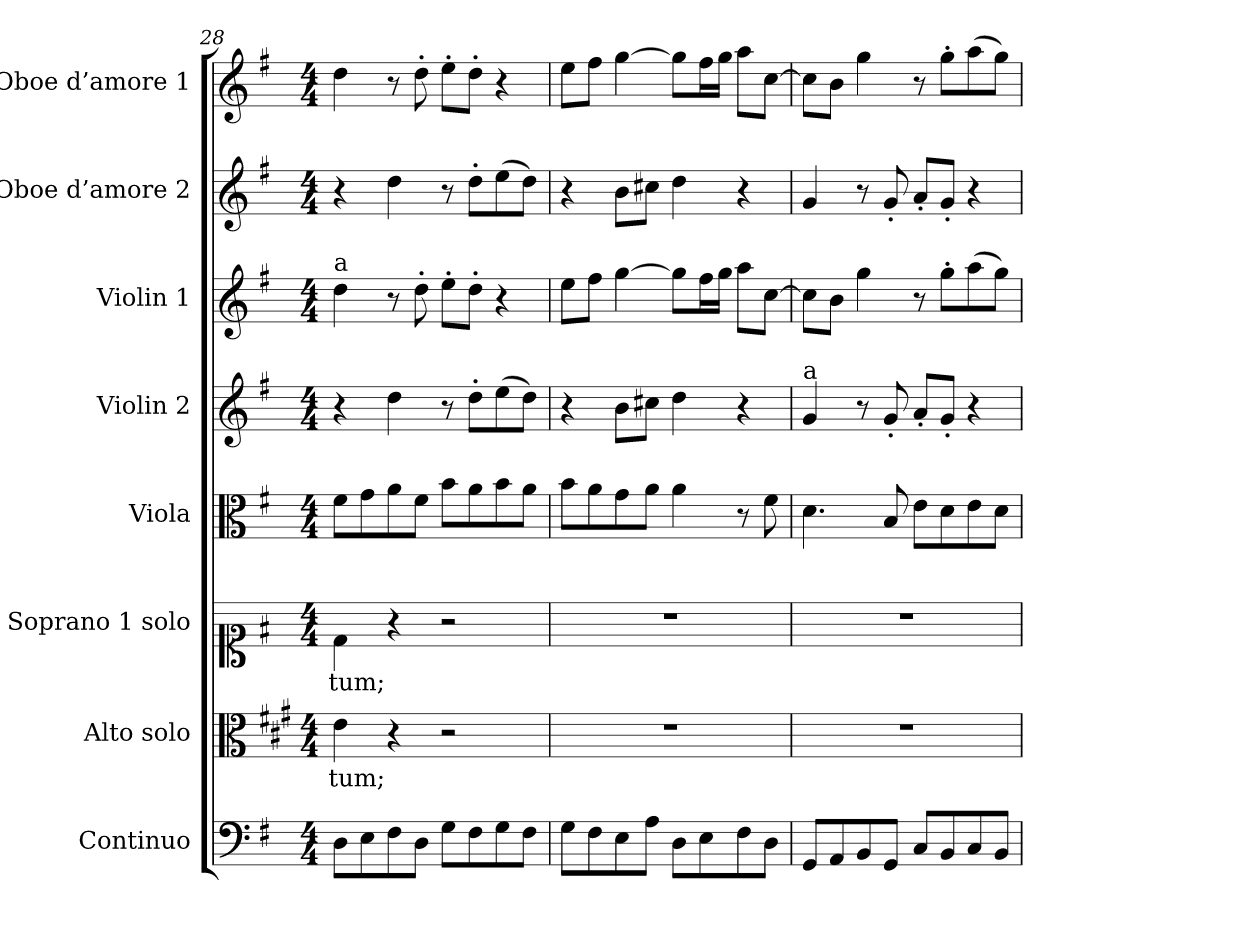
**kern	**kern	**text	**kern	**text	**kern	**kern	**kern	**kern	**kern
*part8	*part7	*part7	*part6	*part6	*part5	*part4	*part3	*part2	*part1
*staff8	*staff7	*staff7	*staff6	*staff6	*staff5	*staff4	*staff3	*staff2	*staff1
*I"Continuo	*I"Alto solo	*	*I"Soprano 1 solo	*	*I"Viola	*I"Violin 2	*I"Violin 1	*I"Oboe d’amore 2	*I"Oboe d’amore 1
*I'Cont	*I'A solo	*	*I'S 1 solo	*	*I'Vla	*I'Vln 2	*I'Vln 1	*I'Ob d’a 2	*I'Ob d'a 1
!!LO:PB:g=z
*clefF4	*clefC3	*	*clefC1	*	*clefC3	*clefG2	*clefG2	*clefG2	*clefG2
*	*ITrd1c2	*	*ITrd-7c-12	*	*	*	*	*	*
*k[f#]	*k[f#]	*	*k[f#]	*	*k[f#]	*k[f#]	*k[f#]	*k[f#]	*k[f#]
*M4/4	*M4/4	*	*M4/4	*	*M4/4	*M4/4	*M4/4	*M4/4	*M4/4
=28	=28	=28	=28	=28	=28	=28	=28	=28	=28
!	!	!	!	!	!	!	!LO:TX:a:t=a	!	!
!	!	!LO:LY:b	!	!LO:LY:b	!	!	!	!	!
8D\L	4d\	-tum;	4dd\	-tum;	8f#\L	4r	4dd\	4r	4dd\
8E\	.	.	.	.	8g\	.	.	.	.
8F#\	4r	.	4r	.	8a\	4dd\	8r	4dd\	8r
8D\J	.	.	.	.	8f#\J	.	8dd'\	.	8dd'\
8G\L	2r	.	2r	.	8b\L	8r	8ee'\L	8r	8ee'\L
8F#\	.	.	.	.	8a\	8dd'\L	8dd'\J	8dd'\L	8dd'\J
8G\	.	.	.	.	8b\	(8ee\	4r	(8ee\	4r
8F#\J	.	.	.	.	8a\J	8dd\J)	.	8dd\J)	.
=29	=29	=29	=29	=29	=29	=29	=29	=29	=29
8G\L	1r	.	1r	.	8b\L	4r	8ee\L	4r	8ee\L
8F#\	.	.	.	.	8a\	.	8ff#\J	.	8ff#\J
8E\	.	.	.	.	8g\	8b\L	[4gg\	8b\L	[4gg\
8A\J	.	.	.	.	8a\J	8cc#X\J	.	8cc#X\J	.
8D\L	.	.	.	.	4a\	4dd\	8gg\L]	4dd\	8gg\L]
8E\	.	.	.	.	.	.	16ff#\L	.	16ff#\L
.	.	.	.	.	.	.	16gg\JJ	.	16gg\JJ
8F#\	.	.	.	.	8r	4r	8aa\L	4r	8aa\L
8D\J	.	.	.	.	8f#\	.	[8cc\J	.	[8cc\J
=30	=30	=30	=30	=30	=30	=30	=30	=30	=30
!	!	!	!	!	!	!LO:TX:a:t=a	!	!	!
8GG/L	1r	.	1r	.	4.d\	4g/	8cc\L]	4g/	8cc\L]
8AA/	.	.	.	.	.	.	8b\J	.	8b\J
8BB/	.	.	.	.	.	8r	4gg\	8r	4gg\
8GG/J	.	.	.	.	8B/	8g'/	.	8g'/	.
8C/L	.	.	.	.	8e\L	8a'/L	8r	8a'/L	8r
8BB/	.	.	.	.	8d\	8g'/J	8gg'\L	8g'/J	8gg'\L
8C/	.	.	.	.	8e\	4r	(8aa\	4r	(8aa\
8BB/J	.	.	.	.	8d\J	.	8gg\J)	.	8gg\J)
=	=	=	=	=	=	=	=	=	=
*-	*-	*-	*-	*-	*-	*-	*-	*-	*-
